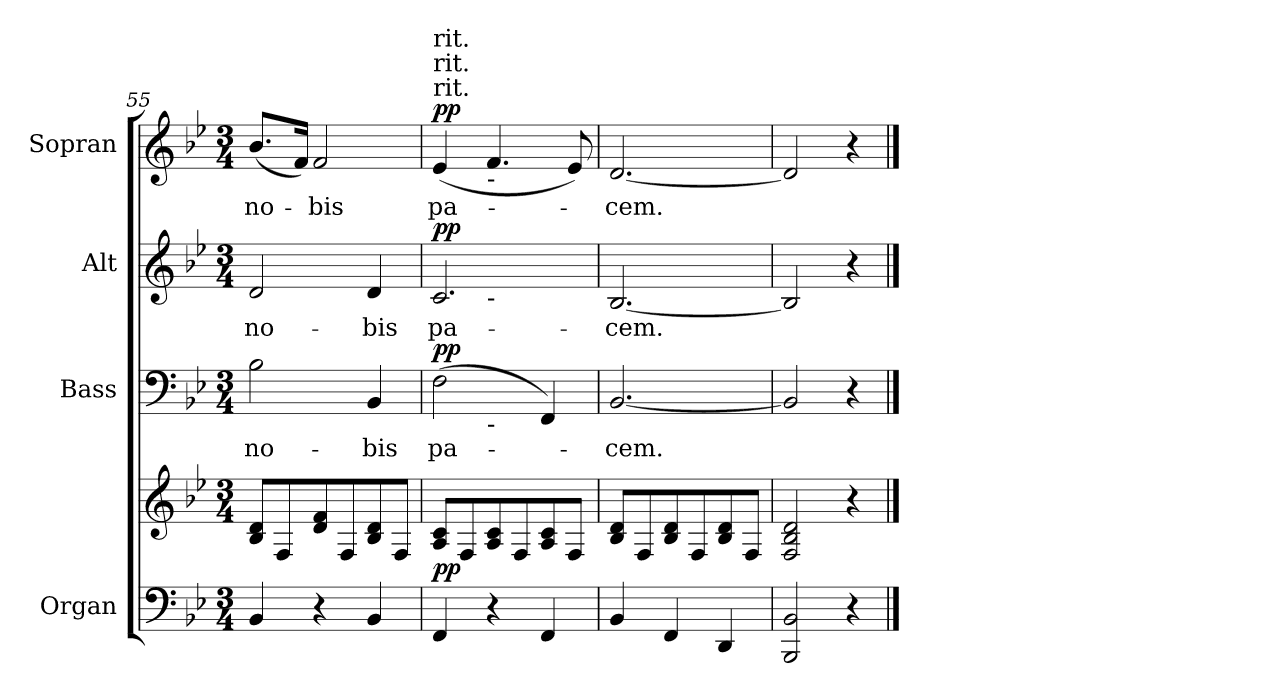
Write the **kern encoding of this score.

**kern	**kern	**dynam	**kern	**text	**dynam	**kern	**text	**dynam	**kern	**text	**dynam
*part4	*part4	*part4	*part3	*part3	*part3	*part2	*part2	*part2	*part1	*part1	*part1
*staff5	*staff4	*staff4/5	*staff3	*staff3	*staff3	*staff2	*staff2	*staff2	*staff1	*staff1	*staff1
*I"Organ	*	*	*I"Bass	*	*	*I"Alt	*	*	*I"Sopran	*	*
*I'Org.	*	*	*I'B.	*	*	*I'A.	*	*	*I'S.	*	*
*clefF4	*clefG2	*	*clefF4	*	*	*clefG2	*	*	*clefG2	*	*
*k[b-e-]	*k[b-e-]	*	*k[b-e-]	*	*	*k[b-e-]	*	*	*k[b-e-]	*	*
*B-:	*B-:	*	*B-:	*	*	*B-:	*	*	*B-:	*	*
*M3/4	*M3/4	*	*M3/4	*	*	*M3/4	*	*	*M3/4	*	*
=55	=55	=55	=55	=55	=55	=55	=55	=55	=55	=55	=55
!	!	!	!	!LO:LY:b:color=#000000	!	!	!	!	!	!	!
!	!	!	!	!	!	!	!LO:LY:b:color=#000000	!	!	!	!
!	!	!	!	!	!	!	!	!	!	!LO:LY:b:color=#000000	!
4BB-i/	8B-i/ 8diL	.	2B-i\	no-	.	2di/	no-	.	(8.b-i/L	no-	.
.	8Fi/	.	.	.	.	.	.	.	.	.	.
.	.	.	.	.	.	.	.	.	16fi/Jk)	.	.
!	!	!	!	!	!	!	!	!	!	!LO:LY:b:color=#000000	!
4r	8di/ 8fi	.	.	.	.	.	.	.	2fi/	-bis	.
.	8Fi/	.	.	.	.	.	.	.	.	.	.
!	!	!	!	!LO:LY:b:color=#000000	!	!	!	!	!	!	!
!	!	!	!	!	!	!	!LO:LY:b:color=#000000	!	!	!	!
4BB-i/	8B-i/ 8di	.	4BB-i/	-bis	.	4di/	-bis	.	.	.	.
.	8Fi/J	.	.	.	.	.	.	.	.	.	.
=56	=56	=56	=56	=56	=56	=56	=56	=56	=56	=56	=56
!	!	!	!	!LO:LY:b:color=#000000	!	!	!	!	!	!	!
!	!	!	!	!	!	!	!LO:LY:b:color=#000000	!	!	!	!
!	!	!	!	!	!	!	!	!	!LO:TX:t=rit.	!	!
!	!	!	!	!	!	!	!	!	!LO:TX:t=rit.	!	!
!	!	!	!	!	!	!	!	!	!LO:TX:t=rit.	!	!
!	!	!	!	!	!	!	!	!	!	!LO:LY:b:color=#000000	!
*	*	*	*^	*	*	*^	*	*	*	*	*
4FFi/	8Ai/ 8ciL	pp	(2Fi\	4ryy	pa-	pp	2.ci/	4ryy	pa-	pp	(4e-i/	pa-	pp
.	8Fi/	.	.	.	.	.	.	.	.	.	.	.	.
!	!	!	!	!	!	!	!	!	!	!	!LO:TX:b:t=-	!	!
!	!	!	!	!	!	!	!	!LO:TX:b:t=-	!	!	!	!	!
!	!	!	!	!LO:TX:b:t=-	!	!	!	!	!	!	!	!	!
4r	8Ai/ 8ci	.	.	2ryy	.	.	.	2ryy	.	.	4.fi/	.	.
.	8Fi/	.	.	.	.	.	.	.	.	.	.	.	.
4FFi/	8Ai/ 8ci	.	4FFi/)	.	.	.	.	.	.	.	.	.	.
.	8Fi/J	.	.	.	.	.	.	.	.	.	8e-i/)	.	.
*	*	*	*v	*v	*	*	*	*	*	*	*	*	*
*	*	*	*	*	*	*v	*v	*	*	*	*	*
=57	=57	=57	=57	=57	=57	=57	=57	=57	=57	=57	=57
*	*	*	*^	*	*	*^	*	*	*	*	*
!	!	!	!	!	!LO:LY:b:color=#000000	!	!	!	!	!	!	!	!
*	*	*	*v	*v	*	*	*	*	*	*	*	*	*
*	*	*	*	*	*	*v	*v	*	*	*	*	*
*	*	*	*^	*	*	*^	*	*	*	*	*
!	!	!	!	!	!	!	!	!	!LO:LY:b:color=#000000	!	!	!	!
*	*	*	*v	*v	*	*	*	*	*	*	*	*	*
*	*	*	*	*	*	*v	*v	*	*	*	*	*
*	*	*	*^	*	*	*^	*	*	*	*	*
!	!	!	!	!	!	!	!	!	!	!	!	!LO:LY:b:color=#000000	!
*	*	*	*v	*v	*	*	*	*	*	*	*	*	*
*	*	*	*	*	*	*v	*v	*	*	*	*	*
4BB-i/	8B-i/ 8diL	.	[<2.BB-i/	-cem.	.	[<2.B-i/	-cem.	.	[<2.di/	-cem.	.
.	8Fi/	.	.	.	.	.	.	.	.	.	.
4FFi/	8B-i/ 8di	.	.	.	.	.	.	.	.	.	.
.	8Fi/	.	.	.	.	.	.	.	.	.	.
4DDi/	8B-i/ 8di	.	.	.	.	.	.	.	.	.	.
.	8Fi/J	.	.	.	.	.	.	.	.	.	.
=58	=58	=58	=58	=58	=58	=58	=58	=58	=58	=58	=58
2BBB-i/ 2BB-i	2Fi/ 2B-i 2di	.	2BB-i/]	.	.	2B-i/]	.	.	2di/]	.	.
4r	4r	.	4r	.	.	4r	.	.	4r	.	.
==	==	==	==	==	==	==	==	==	==	==	==
*-	*-	*-	*-	*-	*-	*-	*-	*-	*-	*-	*-
